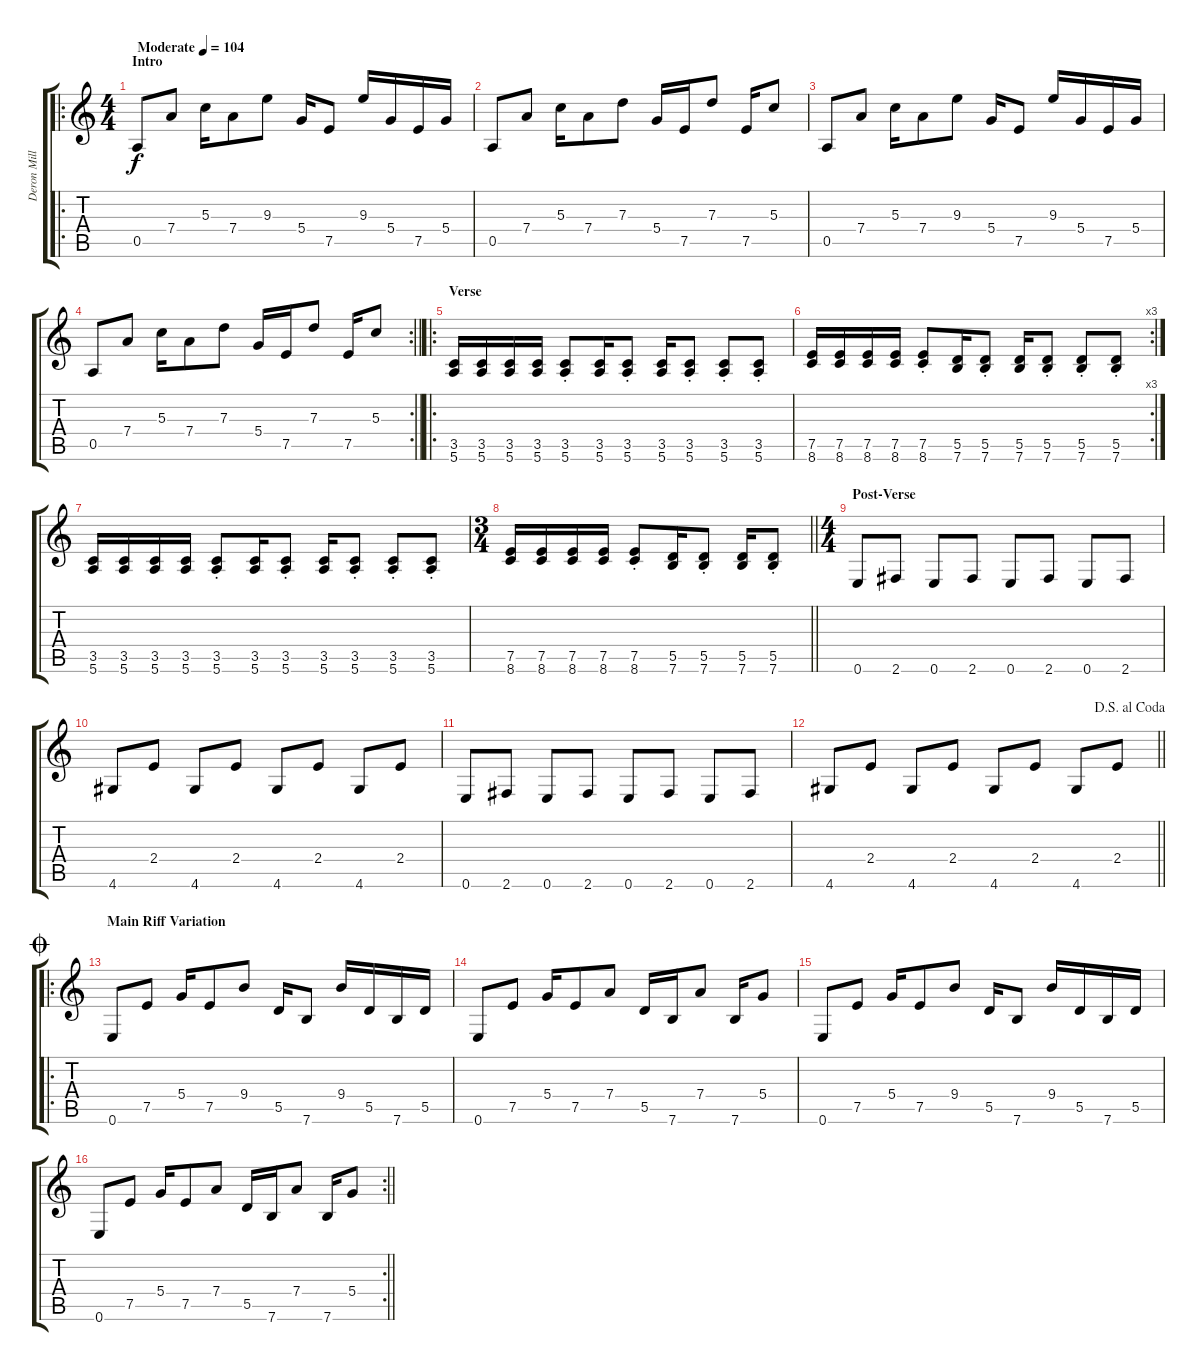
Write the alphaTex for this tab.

\track ("Deron Miller" "Deron Mill") {instrument distortionguitar}
\staff {score tabs}
\tuning (E4 B3 G3 D3 A2 E2) {hide}
\ro
\ts (4 4)
\section ("" "Intro")
\tempo (104 "Moderate")
\clef g2
\ks c
0.5.8{dy f instrument distortionguitar} 7.4.8 5.3.16 7.4.8 9.3.8 5.4.16 7.5.8 9.3.16 5.4.16 7.5.16 5.4.16 |
0.5.8 7.4.8 5.3.16 7.4.8 7.3.8 5.4.16 7.5.16 7.3.8 7.5.16 5.3.8 |
0.5.8 7.4.8 5.3.16 7.4.8 9.3.8 5.4.16 7.5.8 9.3.16 5.4.16 7.5.16 5.4.16 |
\rc 2
\barLineRight lightlight
0.5.8 7.4.8 5.3.16 7.4.8 7.3.8 5.4.16 7.5.16 7.3.8 7.5.16 5.3.8 |
\ro
\section ("" "Verse")
(3.5 5.6).16 (3.5 5.6).16 (3.5 5.6).16 (3.5 5.6).16 (3.5{st} 5.6{st}).8 (3.5 5.6).16 (3.5{st} 5.6{st}).8 (3.5 5.6).16 (3.5{st} 5.6{st}).8 (3.5{st} 5.6{st}).8 (3.5{st} 5.6{st}).8 |
\rc 3
(7.5 8.6).16 (7.5 8.6).16 (7.5 8.6).16 (7.5 8.6).16 (7.5{st} 8.6{st}).8 (5.5 7.6).16 (5.5{st} 7.6{st}).8 (5.5 7.6).16 (5.5{st} 7.6{st}).8 (5.5{st} 7.6{st}).8 (5.5{st} 7.6{st}).8 |
(3.5 5.6).16 (3.5 5.6).16 (3.5 5.6).16 (3.5 5.6).16 (3.5{st} 5.6{st}).8 (3.5 5.6).16 (3.5{st} 5.6{st}).8 (3.5 5.6).16 (3.5{st} 5.6{st}).8 (3.5{st} 5.6{st}).8 (3.5{st} 5.6{st}).8 |
\ts (3 4)
\barLineRight lightlight
(7.5 8.6).16 (7.5 8.6).16 (7.5 8.6).16 (7.5 8.6).16 (7.5{st} 8.6{st}).8 (5.5 7.6).16 (5.5{st} 7.6{st}).8 (5.5 7.6).16 (5.5{st} 7.6{st}).8 |
\ts (4 4)
\section ("" "Post-Verse")
0.6.8 2.6.8 0.6.8 2.6.8 0.6.8 2.6.8 0.6.8 2.6.8 |
4.6.8 2.4.8 4.6.8 2.4.8 4.6.8 2.4.8 4.6.8 2.4.8 |
0.6.8 2.6.8 0.6.8 2.6.8 0.6.8 2.6.8 0.6.8 2.6.8 |
\jump dalsegnoalcoda
\barLineRight lightlight
4.6.8 2.4.8 4.6.8 2.4.8 4.6.8 2.4.8 4.6.8 2.4.8 |
\ro
\section ("" "Main Riff Variation")
\jump coda
0.6.8 7.5.8 5.4.16 7.5.8 9.4.8 5.5.16 7.6.8 9.4.16 5.5.16 7.6.16 5.5.16 |
0.6.8 7.5.8 5.4.16 7.5.8 7.4.8 5.5.16 7.6.16 7.4.8 7.6.16 5.4.8 |
0.6.8 7.5.8 5.4.16 7.5.8 9.4.8 5.5.16 7.6.8 9.4.16 5.5.16 7.6.16 5.5.16 |
\rc 2
\barLineRight lightlight
0.6.8 7.5.8 5.4.16 7.5.8 7.4.8 5.5.16 7.6.16 7.4.8 7.6.16 5.4.8
